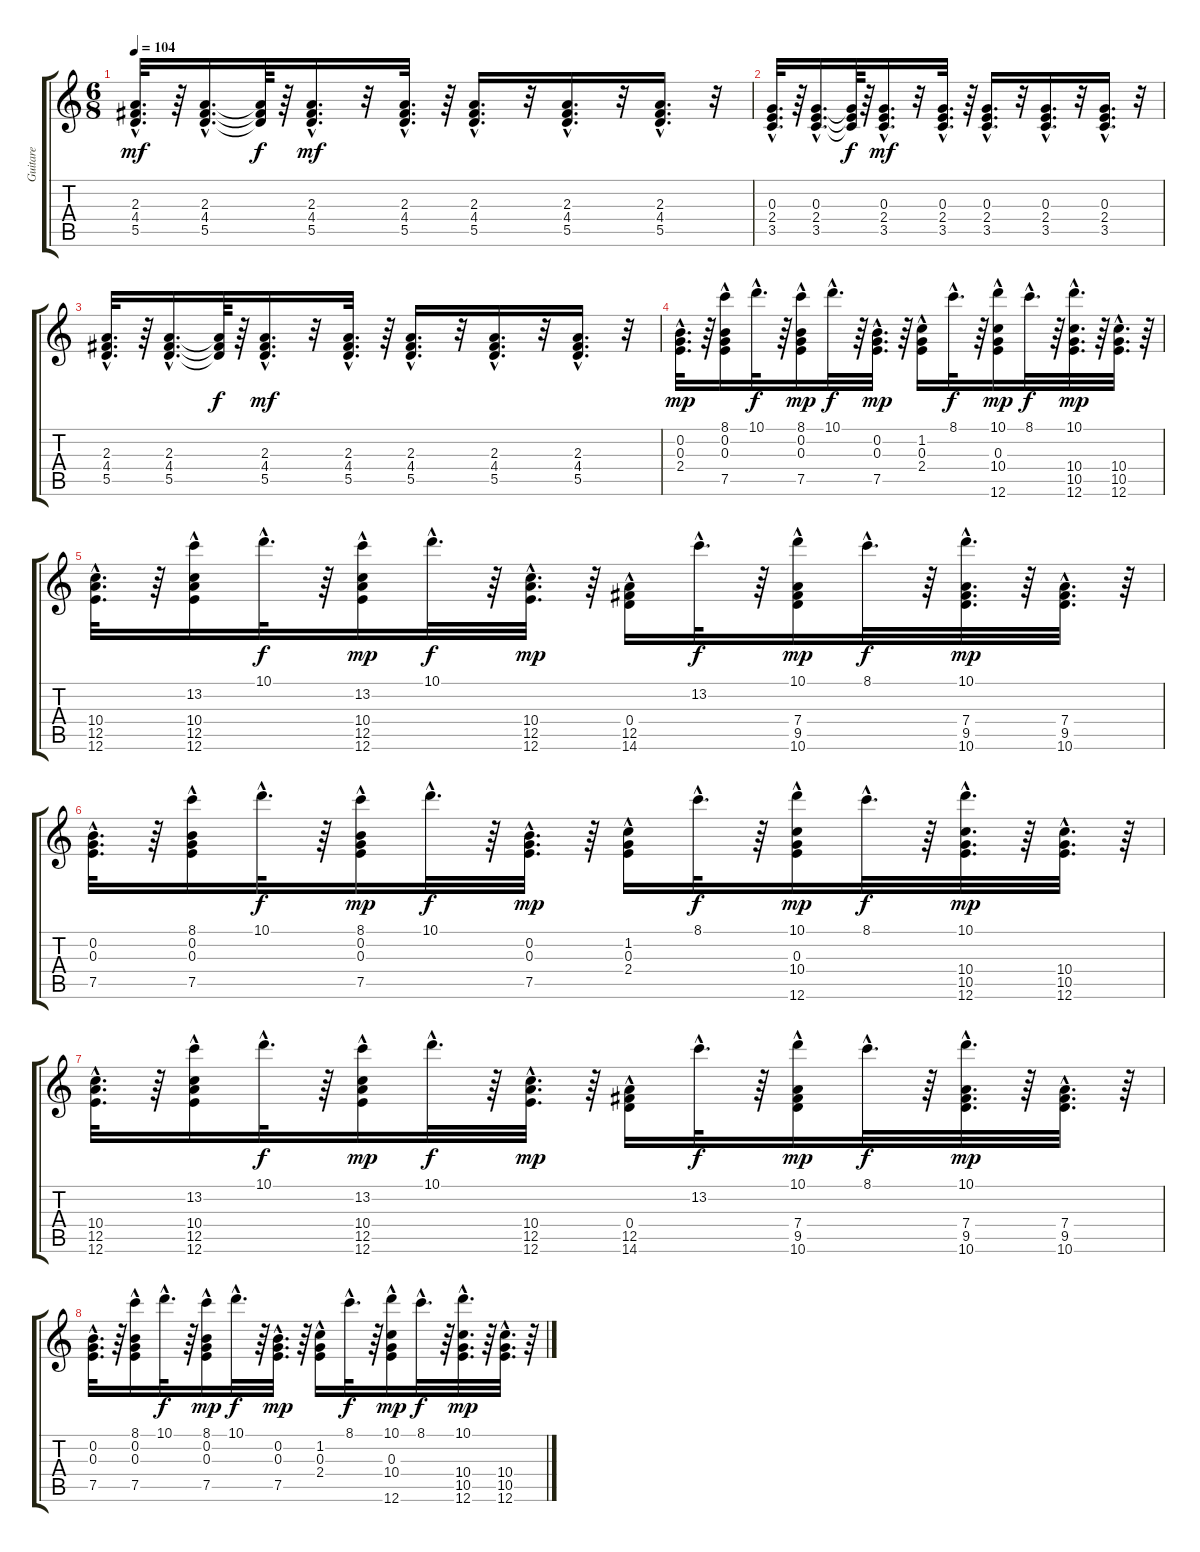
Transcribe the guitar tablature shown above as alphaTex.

\track ("Guitare" "Guitare") {instrument acousticguitarnylon}
\staff {score tabs}
\tuning (E4 B3 G3 D3 A2 E2) {hide}
\ts (6 8)
\tempo 104
\clef g2
\ks c
(2.3{hac} 4.4{hac} 5.5{hac}).32{d dy mf} r.64 (2.3{hac} 4.4{hac} 5.5{hac}).16{d} (2.3{t} 4.4{t} 5.5{t}).64{dy f} r.64 (2.3{hac} 4.4{hac} 5.5{hac}).16{d dy mf} r.32 (2.3{hac} 4.4{hac} 5.5{hac}).32{d} r.64 (2.3{hac} 4.4{hac} 5.5{hac}).16{d} r.32 (2.3{hac} 4.4{hac} 5.5{hac}).16{d} r.32 (2.3{hac} 4.4{hac} 5.5{hac}).16{d} r.32 |
(0.3{hac} 2.4{hac} 3.5{hac}).32{d} r.64 (0.3{hac} 2.4{hac} 3.5{hac}).16{d} (0.3{t} 2.4{t} 3.5{t}).64{dy f} r.64 (0.3{hac} 2.4{hac} 3.5{hac}).16{d dy mf} r.32 (0.3{hac} 2.4{hac} 3.5{hac}).32{d} r.64 (0.3{hac} 2.4{hac} 3.5{hac}).16{d} r.32 (0.3{hac} 2.4{hac} 3.5{hac}).16{d} r.32 (0.3{hac} 2.4{hac} 3.5{hac}).16{d} r.32 |
(2.3{hac} 4.4{hac} 5.5{hac}).32{d} r.64 (2.3{hac} 4.4{hac} 5.5{hac}).16{d} (2.3{t} 4.4{t} 5.5{t}).64{dy f} r.64 (2.3{hac} 4.4{hac} 5.5{hac}).16{d dy mf} r.32 (2.3{hac} 4.4{hac} 5.5{hac}).32{d} r.64 (2.3{hac} 4.4{hac} 5.5{hac}).16{d} r.32 (2.3{hac} 4.4{hac} 5.5{hac}).16{d} r.32 (2.3{hac} 4.4{hac} 5.5{hac}).16{d} r.32 |
(0.2{hac} 0.3{hac} 2.4{hac}).32{d dy mp} r.64 (8.1{hac} 0.2{hac} 0.3 7.5).16 10.1{hac}.32{d dy f} r.64 (8.1{hac} 0.2{hac} 0.3 7.5).16{dy mp} 10.1{hac}.32{d dy f} r.64 (0.2{hac} 0.3{hac} 7.5{hac}).32{d dy mp} r.64 (1.2{hac} 0.3 2.4).16 8.1{hac}.32{d dy f} r.64 (10.1{hac} 0.3 10.4{hac} 12.6).16{dy mp} 8.1{hac}.32{d dy f} r.64 (10.1{hac} 10.4{hac} 10.5{hac} 12.6{hac}).32{d dy mp} r.64 (10.4{hac} 10.5{hac} 12.6{hac}).32{d} r.64 |
(10.4{hac} 12.5{hac} 12.6{hac}).32{d} r.64 (13.2{hac} 10.4 12.5 12.6{hac}).16 10.1{hac}.32{d dy f} r.64 (13.2{hac} 10.4{hac} 12.5 12.6).16{dy mp} 10.1{hac}.32{d dy f} r.64 (10.4{hac} 12.5{hac} 12.6{hac}).32{d dy mp} r.64 (0.4 12.5{hac} 14.6).16 13.2{hac}.32{d dy f} r.64 (10.1{hac} 7.4{hac} 9.5 10.6).16{dy mp} 8.1{hac}.32{d dy f} r.64 (10.1{hac} 7.4{hac} 9.5{hac} 10.6{hac}).32{d dy mp} r.64 (7.4{hac} 9.5{hac} 10.6{hac}).32{d} r.64 |
(0.2{hac} 0.3{hac} 7.5{hac}).32{d} r.64 (8.1{hac} 0.2{hac} 0.3 7.5).16 10.1{hac}.32{d dy f} r.64 (8.1{hac} 0.2{hac} 0.3 7.5).16{dy mp} 10.1{hac}.32{d dy f} r.64 (0.2{hac} 0.3{hac} 7.5{hac}).32{d dy mp} r.64 (1.2{hac} 0.3 2.4).16 8.1{hac}.32{d dy f} r.64 (10.1{hac} 0.3 10.4{hac} 12.6).16{dy mp} 8.1{hac}.32{d dy f} r.64 (10.1{hac} 10.4{hac} 10.5{hac} 12.6{hac}).32{d dy mp} r.64 (10.4{hac} 10.5{hac} 12.6{hac}).32{d} r.64 |
(10.4{hac} 12.5{hac} 12.6{hac}).32{d} r.64 (13.2{hac} 10.4 12.5 12.6{hac}).16 10.1{hac}.32{d dy f} r.64 (13.2{hac} 10.4{hac} 12.5 12.6).16{dy mp} 10.1{hac}.32{d dy f} r.64 (10.4{hac} 12.5{hac} 12.6{hac}).32{d dy mp} r.64 (0.4 12.5{hac} 14.6).16 13.2{hac}.32{d dy f} r.64 (10.1{hac} 7.4{hac} 9.5 10.6).16{dy mp} 8.1{hac}.32{d dy f} r.64 (10.1{hac} 7.4{hac} 9.5{hac} 10.6{hac}).32{d dy mp} r.64 (7.4{hac} 9.5{hac} 10.6{hac}).32{d} r.64 |
(0.2{hac} 0.3{hac} 7.5{hac}).32{d} r.64 (8.1{hac} 0.2{hac} 0.3 7.5).16 10.1{hac}.32{d dy f} r.64 (8.1{hac} 0.2{hac} 0.3 7.5).16{dy mp} 10.1{hac}.32{d dy f} r.64 (0.2{hac} 0.3{hac} 7.5{hac}).32{d dy mp} r.64 (1.2{hac} 0.3 2.4).16 8.1{hac}.32{d dy f} r.64 (10.1{hac} 0.3 10.4{hac} 12.6).16{dy mp} 8.1{hac}.32{d dy f} r.64 (10.1{hac} 10.4{hac} 10.5{hac} 12.6{hac}).32{d dy mp} r.64 (10.4{hac} 10.5{hac} 12.6{hac}).32{d} r.64
